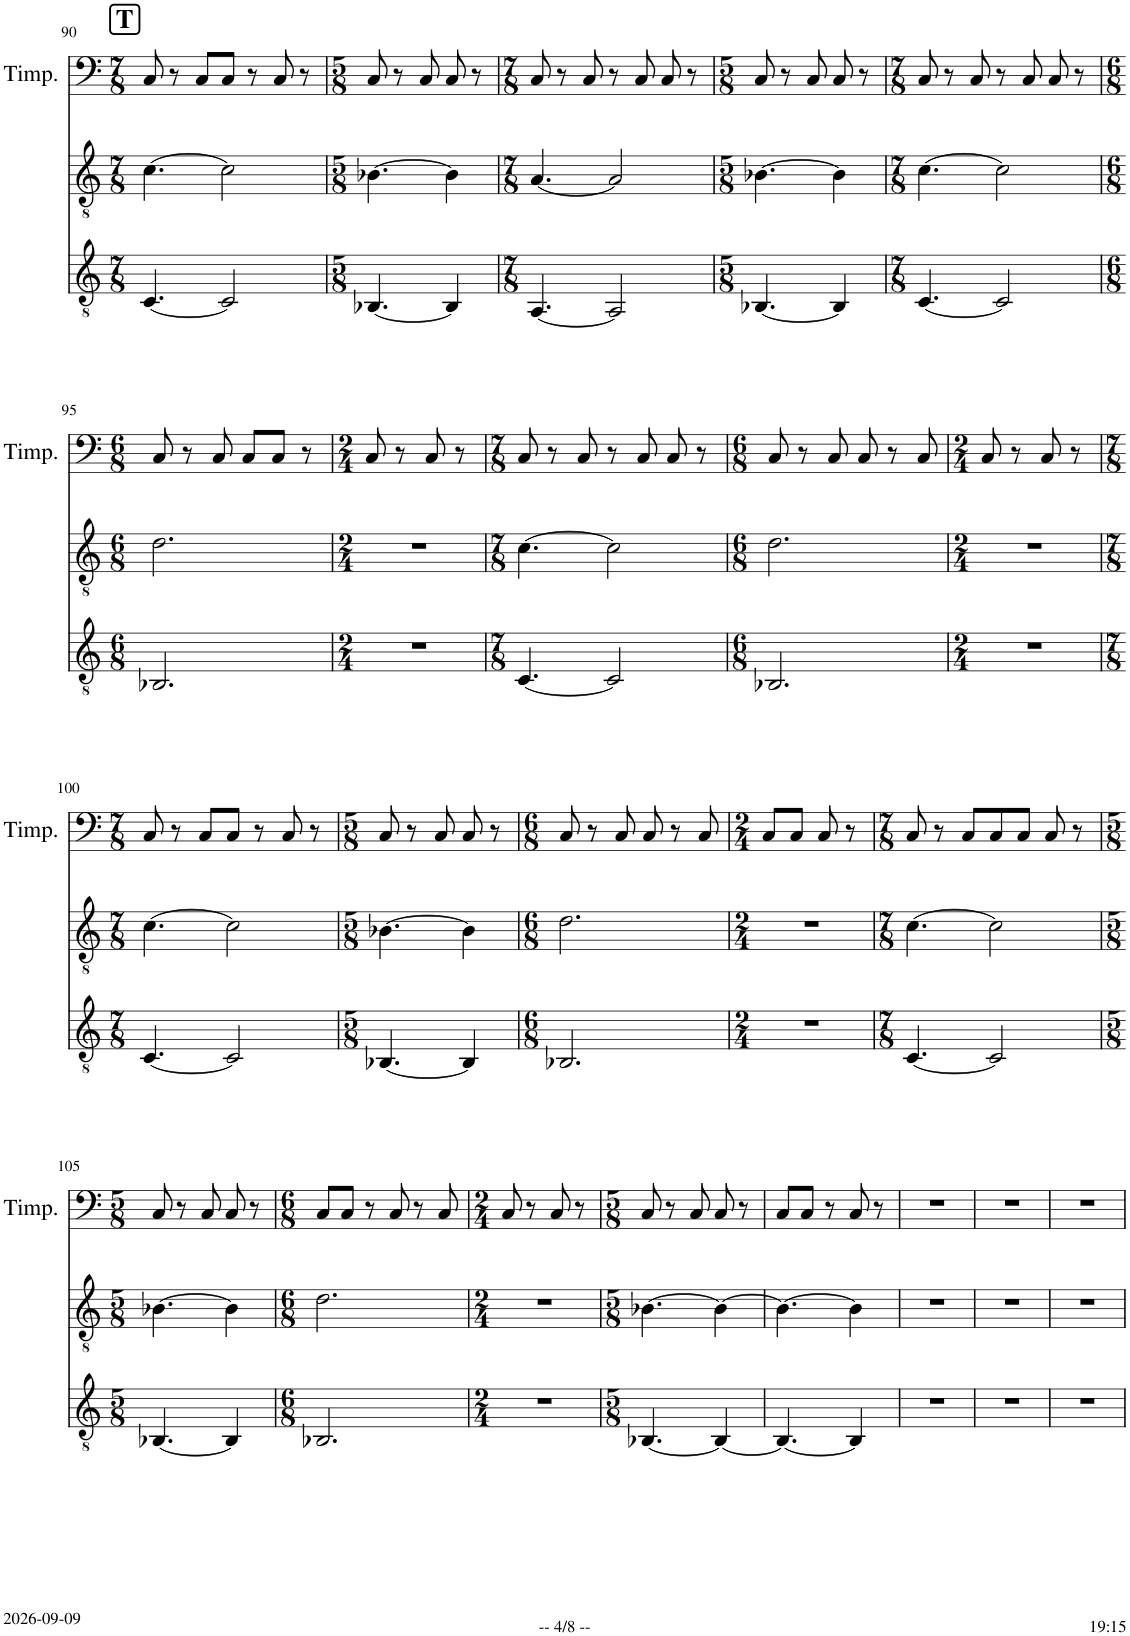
**kern	**kern	**kern
*part3	*part2	*part1
*staff3	*staff2	*staff1
*I"Violoncello	*I"Viola	*I"Timpani
*I'Vc	*I'Vla	*I'Timp.
!!LO:PB:g=z
*clefGv2	*clefGv2	*clefF4
*k[]	*k[]	*k[]
*M7/8	*M7/8	*M7/8
!!LO:REH:place=s1:a:B:cj:fs=14:t=T
=90	=90	=90
[4.C/	[4.c\	8C/
.	.	8r
.	.	8C/L
2C/]	2c\]	8C/J
.	.	8r
.	.	8C/
.	.	8r
=91	=91	=91
*M5/8	*M5/8	*M5/8
[4.BB-X/	[4.B-X\	8C/
.	.	8r
.	.	8C/
4BB-/]	4B-\]	8C/
.	.	8r
=92	=92	=92
*M7/8	*M7/8	*M7/8
[4.AA/	[4.A/	8C/
.	.	8r
.	.	8C/
2AA/]	2A/]	8r
.	.	8C/
.	.	8C/
.	.	8r
=93	=93	=93
*M5/8	*M5/8	*M5/8
[4.BB-X/	[4.B-X\	8C/
.	.	8r
.	.	8C/
4BB-/]	4B-\]	8C/
.	.	8r
=94	=94	=94
*M7/8	*M7/8	*M7/8
[4.C/	[4.c\	8C/
.	.	8r
.	.	8C/
2C/]	2c\]	8r
.	.	8C/
.	.	8C/
.	.	8r
!!LO:LB:g=z
=95	=95	=95
*M6/8	*M6/8	*M6/8
2.BB-X/	2.d\	8C/
.	.	8r
.	.	8C/
.	.	8C/L
.	.	8C/J
.	.	8r
=96	=96	=96
*M2/4	*M2/4	*M2/4
2r	2r	8C/
.	.	8r
.	.	8C/
.	.	8r
=97	=97	=97
*M7/8	*M7/8	*M7/8
[4.C/	[4.c\	8C/
.	.	8r
.	.	8C/
2C/]	2c\]	8r
.	.	8C/
.	.	8C/
.	.	8r
=98	=98	=98
*M6/8	*M6/8	*M6/8
2.BB-X/	2.d\	8C/
.	.	8r
.	.	8C/
.	.	8C/
.	.	8r
.	.	8C/
=99	=99	=99
*M2/4	*M2/4	*M2/4
2r	2r	8C/
.	.	8r
.	.	8C/
.	.	8r
!!LO:LB:g=z
=100	=100	=100
*M7/8	*M7/8	*M7/8
[4.C/	[4.c\	8C/
.	.	8r
.	.	8C/L
2C/]	2c\]	8C/J
.	.	8r
.	.	8C/
.	.	8r
=101	=101	=101
*M5/8	*M5/8	*M5/8
[4.BB-X/	[4.B-X\	8C/
.	.	8r
.	.	8C/
4BB-/]	4B-\]	8C/
.	.	8r
=102	=102	=102
*M6/8	*M6/8	*M6/8
2.BB-X/	2.d\	8C/
.	.	8r
.	.	8C/
.	.	8C/
.	.	8r
.	.	8C/
=103	=103	=103
*M2/4	*M2/4	*M2/4
2r	2r	8C/L
.	.	8C/J
.	.	8C/
.	.	8r
=104	=104	=104
*M7/8	*M7/8	*M7/8
[4.C/	[4.c\	8C/
.	.	8r
.	.	8C/L
2C/]	2c\]	8C/
.	.	8C/J
.	.	8C/
.	.	8r
!!LO:LB:g=z
=105	=105	=105
*M5/8	*M5/8	*M5/8
[4.BB-X/	[4.B-X\	8C/
.	.	8r
.	.	8C/
4BB-/]	4B-\]	8C/
.	.	8r
=106	=106	=106
*M6/8	*M6/8	*M6/8
2.BB-X/	2.d\	8C/L
.	.	8C/J
.	.	8r
.	.	8C/
.	.	8r
.	.	8C/
=107	=107	=107
*M2/4	*M2/4	*M2/4
2r	2r	8C/
.	.	8r
.	.	8C/
.	.	8r
=108	=108	=108
*M5/8	*M5/8	*M5/8
[4.BB-X/	[4.B-X\	8C/
.	.	8r
.	.	8C/
4BB-/_	4B-\_	8C/
.	.	8r
=109	=109	=109
4.BB-/_	4.B-\_	8C/L
.	.	8C/J
.	.	8r
4BB-/]	4B-\]	8C/
.	.	8r
=110	=110	=110
8%5r	8%5r	8%5r
=111	=111	=111
8%5r	8%5r	8%5r
=112	=112	=112
8%5r	8%5r	8%5r
=	=	=
*-	*-	*-
